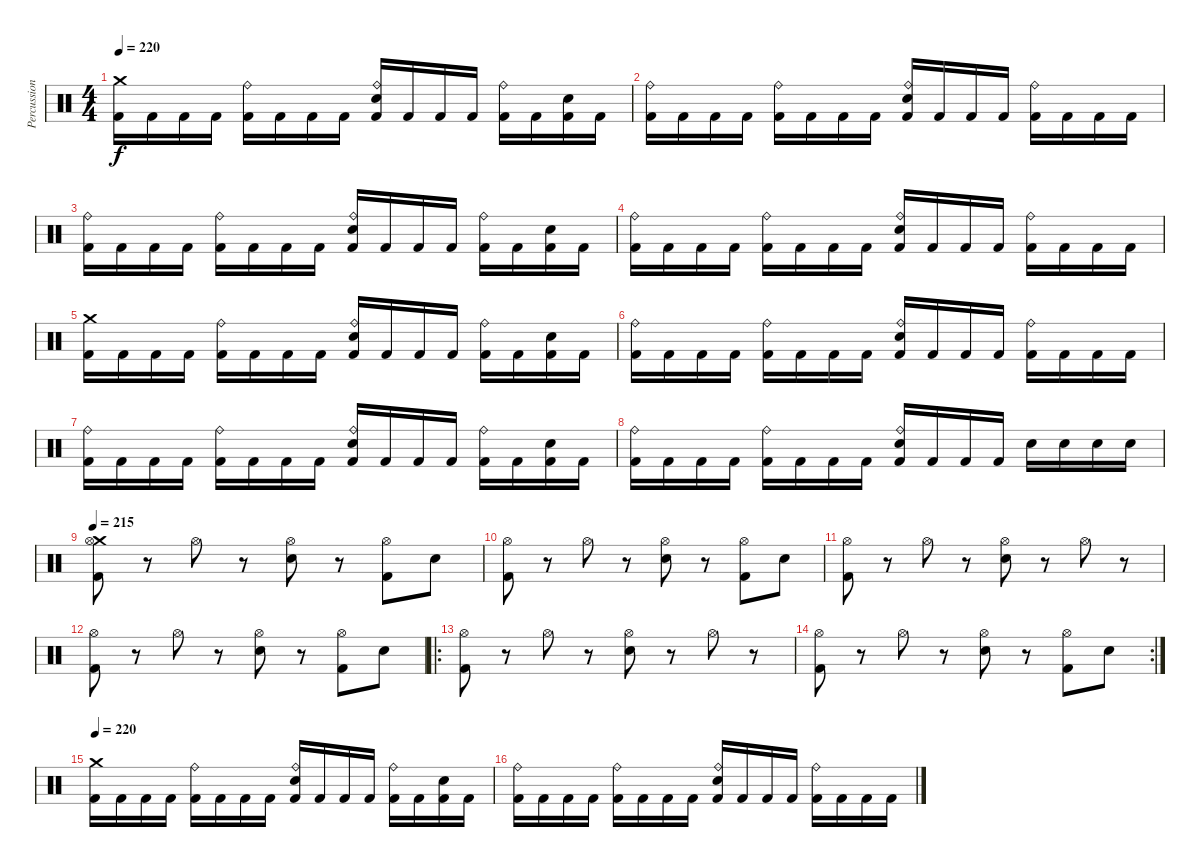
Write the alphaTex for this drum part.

\track ("Percussion" "Percussion") {instrument percussion}
\staff {score}
\articulation defaults
\ts (4 4)
\tempo 220
\clef neutral
\ks c
("Crash medium (hit)" "Kick (hit) 2").16{dy f} "Kick (hit) 2".16 "Kick (hit) 2".16 "Kick (hit) 2".16 ("Ride (bell)" "Kick (hit) 2").16 "Kick (hit) 2".16 "Kick (hit) 2".16 "Kick (hit) 2".16 ("Ride (bell)" "Electric Snare (hit)" "Kick (hit) 2").16 "Kick (hit) 2".16 "Kick (hit) 2".16 "Kick (hit) 2".16 ("Ride (bell)" "Kick (hit) 2").16 "Kick (hit) 2".16 ("Electric Snare (hit)" "Kick (hit) 2").16 "Kick (hit) 2".16 |
("Ride (bell)" "Kick (hit) 2").16 "Kick (hit) 2".16 "Kick (hit) 2".16 "Kick (hit) 2".16 ("Ride (bell)" "Kick (hit) 2").16 "Kick (hit) 2".16 "Kick (hit) 2".16 "Kick (hit) 2".16 ("Ride (bell)" "Electric Snare (hit)" "Kick (hit) 2").16 "Kick (hit) 2".16 "Kick (hit) 2".16 "Kick (hit) 2".16 ("Ride (bell)" "Kick (hit) 2").16 "Kick (hit) 2".16 "Kick (hit) 2".16 "Kick (hit) 2".16 |
("Ride (bell)" "Kick (hit) 2").16 "Kick (hit) 2".16 "Kick (hit) 2".16 "Kick (hit) 2".16 ("Ride (bell)" "Kick (hit) 2").16 "Kick (hit) 2".16 "Kick (hit) 2".16 "Kick (hit) 2".16 ("Ride (bell)" "Electric Snare (hit)" "Kick (hit) 2").16 "Kick (hit) 2".16 "Kick (hit) 2".16 "Kick (hit) 2".16 ("Ride (bell)" "Kick (hit) 2").16 "Kick (hit) 2".16 ("Electric Snare (hit)" "Kick (hit) 2").16 "Kick (hit) 2".16 |
("Ride (bell)" "Kick (hit) 2").16 "Kick (hit) 2".16 "Kick (hit) 2".16 "Kick (hit) 2".16 ("Ride (bell)" "Kick (hit) 2").16 "Kick (hit) 2".16 "Kick (hit) 2".16 "Kick (hit) 2".16 ("Ride (bell)" "Electric Snare (hit)" "Kick (hit) 2").16 "Kick (hit) 2".16 "Kick (hit) 2".16 "Kick (hit) 2".16 ("Ride (bell)" "Kick (hit) 2").16 "Kick (hit) 2".16 "Kick (hit) 2".16 "Kick (hit) 2".16 |
("Crash medium (hit)" "Kick (hit) 2").16 "Kick (hit) 2".16 "Kick (hit) 2".16 "Kick (hit) 2".16 ("Ride (bell)" "Kick (hit) 2").16 "Kick (hit) 2".16 "Kick (hit) 2".16 "Kick (hit) 2".16 ("Ride (bell)" "Electric Snare (hit)" "Kick (hit) 2").16 "Kick (hit) 2".16 "Kick (hit) 2".16 "Kick (hit) 2".16 ("Ride (bell)" "Kick (hit) 2").16 "Kick (hit) 2".16 ("Electric Snare (hit)" "Kick (hit) 2").16 "Kick (hit) 2".16 |
("Ride (bell)" "Kick (hit) 2").16 "Kick (hit) 2".16 "Kick (hit) 2".16 "Kick (hit) 2".16 ("Ride (bell)" "Kick (hit) 2").16 "Kick (hit) 2".16 "Kick (hit) 2".16 "Kick (hit) 2".16 ("Ride (bell)" "Electric Snare (hit)" "Kick (hit) 2").16 "Kick (hit) 2".16 "Kick (hit) 2".16 "Kick (hit) 2".16 ("Ride (bell)" "Kick (hit) 2").16 "Kick (hit) 2".16 "Kick (hit) 2".16 "Kick (hit) 2".16 |
("Ride (bell)" "Kick (hit) 2").16 "Kick (hit) 2".16 "Kick (hit) 2".16 "Kick (hit) 2".16 ("Ride (bell)" "Kick (hit) 2").16 "Kick (hit) 2".16 "Kick (hit) 2".16 "Kick (hit) 2".16 ("Ride (bell)" "Electric Snare (hit)" "Kick (hit) 2").16 "Kick (hit) 2".16 "Kick (hit) 2".16 "Kick (hit) 2".16 ("Ride (bell)" "Kick (hit) 2").16 "Kick (hit) 2".16 ("Electric Snare (hit)" "Kick (hit) 2").16 "Kick (hit) 2".16 |
("Ride (bell)" "Kick (hit) 2").16 "Kick (hit) 2".16 "Kick (hit) 2".16 "Kick (hit) 2".16 ("Ride (bell)" "Kick (hit) 2").16 "Kick (hit) 2".16 "Kick (hit) 2".16 "Kick (hit) 2".16 ("Ride (bell)" "Electric Snare (hit)" "Kick (hit) 2").16 "Kick (hit) 2".16 "Kick (hit) 2".16 "Kick (hit) 2".16 "Electric Snare (hit)".16 "Electric Snare (hit)".16 "Electric Snare (hit)".16 "Electric Snare (hit)".16 |
\tempo 215
("Crash medium (hit)" "Hi-Hat (open)" "Kick (hit) 2").8 r.8 "Hi-Hat (open)".8 r.8 ("Hi-Hat (open)" "Electric Snare (hit)").8 r.8 ("Hi-Hat (open)" "Kick (hit) 2").8 "Electric Snare (hit)".8 |
("Hi-Hat (open)" "Kick (hit) 2").8 r.8 "Hi-Hat (open)".8 r.8 ("Hi-Hat (open)" "Electric Snare (hit)").8 r.8 ("Hi-Hat (open)" "Kick (hit) 2").8 "Electric Snare (hit)".8 |
("Hi-Hat (open)" "Kick (hit) 2").8 r.8 "Hi-Hat (open)".8 r.8 ("Hi-Hat (open)" "Electric Snare (hit)").8 r.8 "Hi-Hat (open)".8 r.8 |
("Hi-Hat (open)" "Kick (hit) 2").8 r.8 "Hi-Hat (open)".8 r.8 ("Hi-Hat (open)" "Electric Snare (hit)").8 r.8 ("Hi-Hat (open)" "Kick (hit) 2").8 "Electric Snare (hit)".8 |
\ro
("Hi-Hat (open)" "Kick (hit) 2").8 r.8 "Hi-Hat (open)".8 r.8 ("Hi-Hat (open)" "Electric Snare (hit)").8 r.8 "Hi-Hat (open)".8 r.8 |
\rc 2
("Hi-Hat (open)" "Kick (hit) 2").8 r.8 "Hi-Hat (open)".8 r.8 ("Hi-Hat (open)" "Electric Snare (hit)").8 r.8 ("Hi-Hat (open)" "Kick (hit) 2").8 "Electric Snare (hit)".8 |
\tempo 220
("Crash medium (hit)" "Kick (hit) 2").16 "Kick (hit) 2".16 "Kick (hit) 2".16 "Kick (hit) 2".16 ("Ride (bell)" "Kick (hit) 2").16 "Kick (hit) 2".16 "Kick (hit) 2".16 "Kick (hit) 2".16 ("Ride (bell)" "Electric Snare (hit)" "Kick (hit) 2").16 "Kick (hit) 2".16 "Kick (hit) 2".16 "Kick (hit) 2".16 ("Ride (bell)" "Kick (hit) 2").16 "Kick (hit) 2".16 ("Electric Snare (hit)" "Kick (hit) 2").16 "Kick (hit) 2".16 |
("Ride (bell)" "Kick (hit) 2").16 "Kick (hit) 2".16 "Kick (hit) 2".16 "Kick (hit) 2".16 ("Ride (bell)" "Kick (hit) 2").16 "Kick (hit) 2".16 "Kick (hit) 2".16 "Kick (hit) 2".16 ("Ride (bell)" "Electric Snare (hit)" "Kick (hit) 2").16 "Kick (hit) 2".16 "Kick (hit) 2".16 "Kick (hit) 2".16 ("Ride (bell)" "Kick (hit) 2").16 "Kick (hit) 2".16 "Kick (hit) 2".16 "Kick (hit) 2".16
